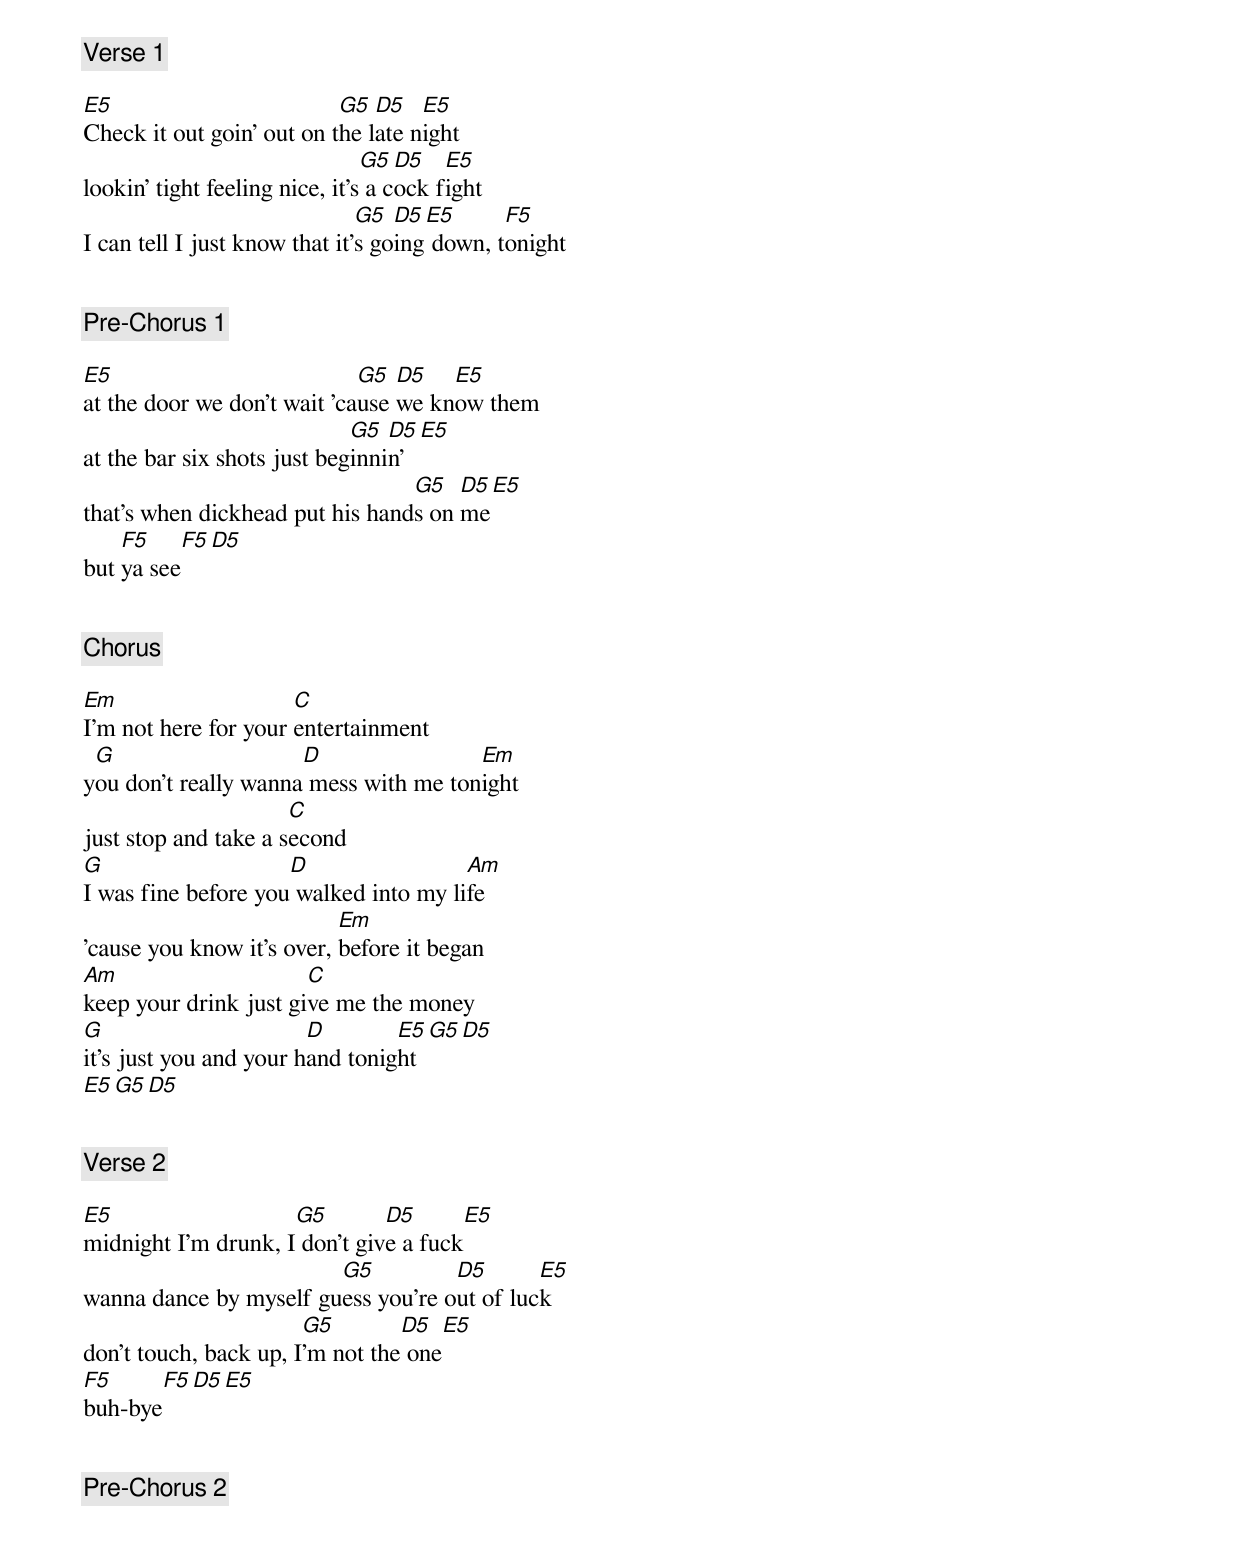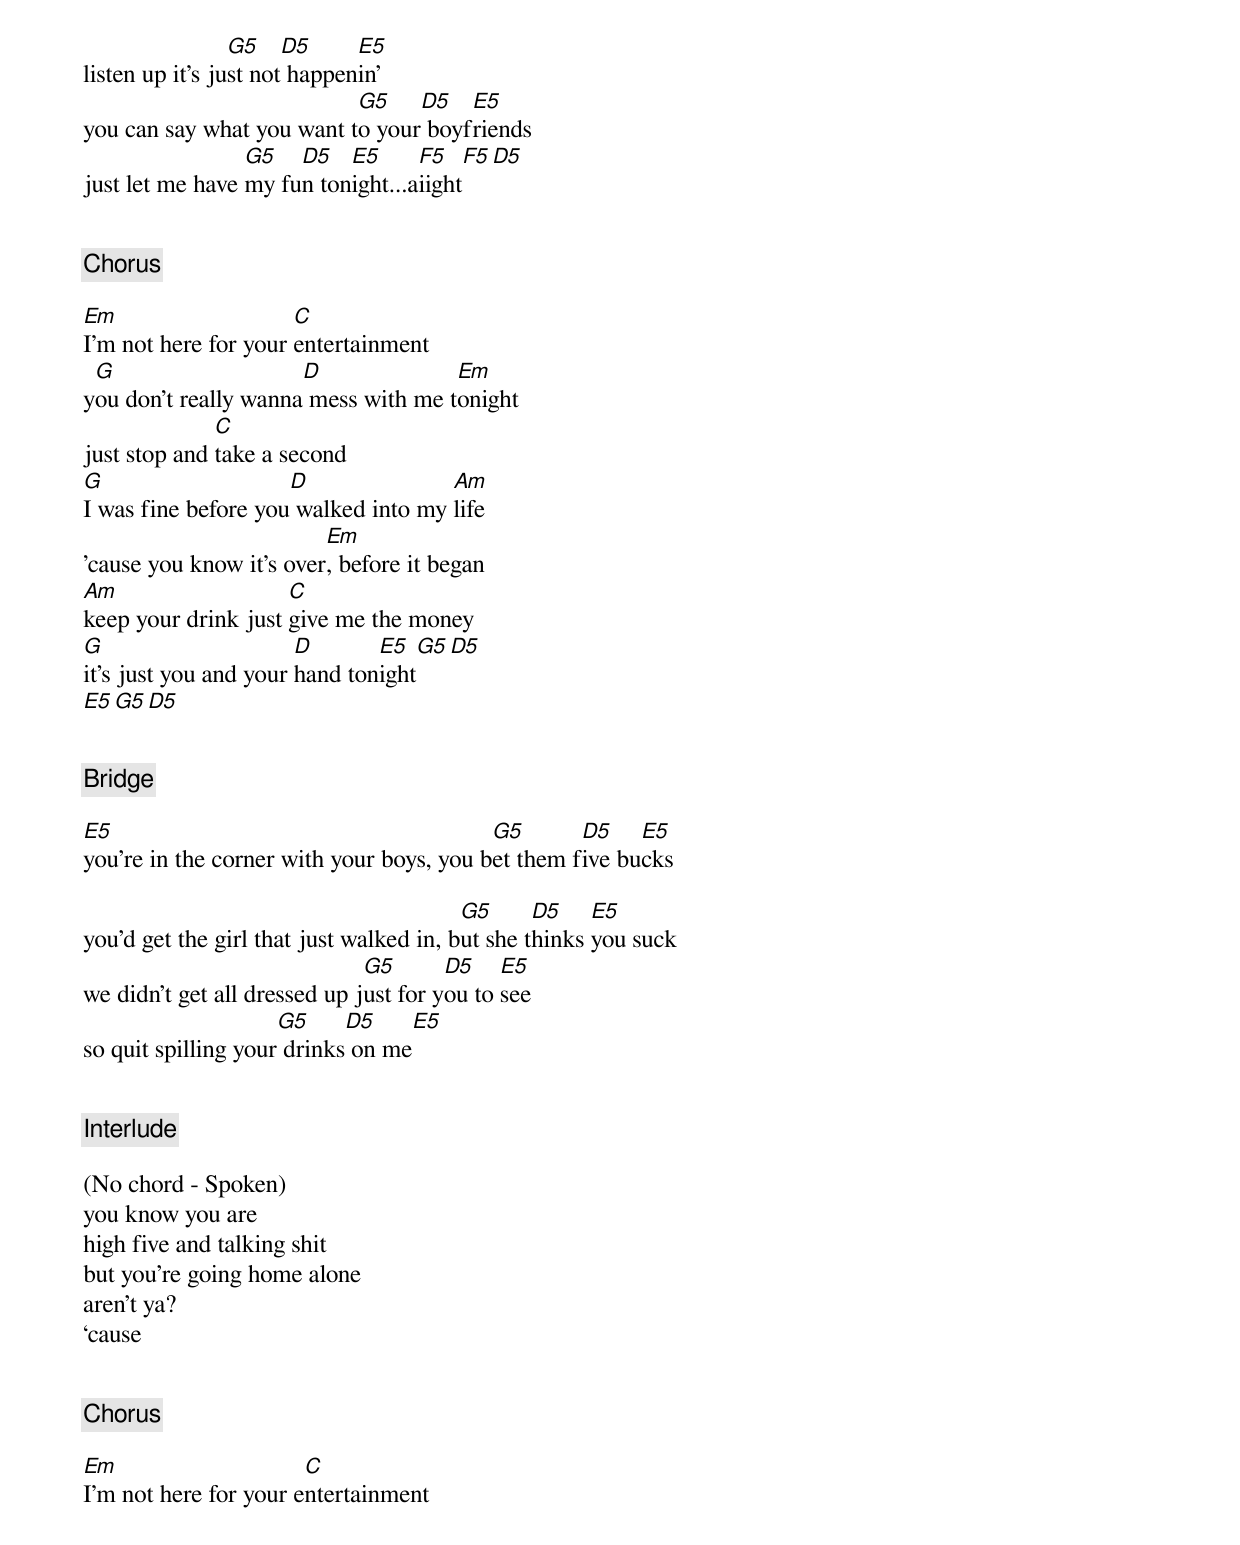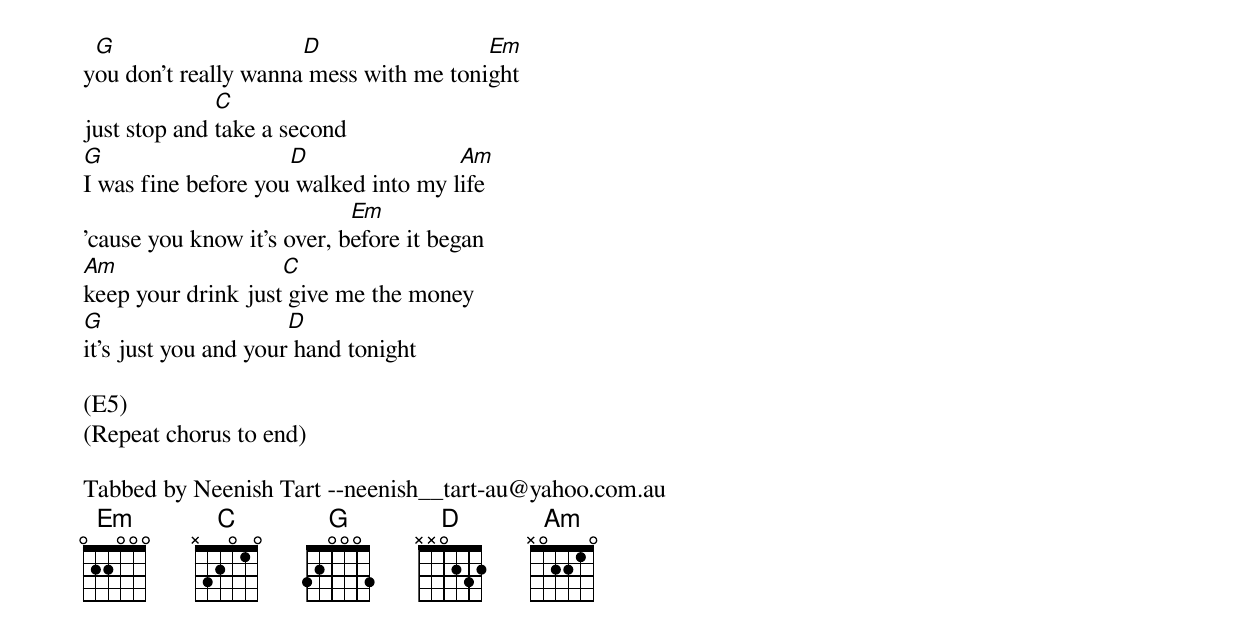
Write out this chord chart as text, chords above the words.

[Verse 1]

E5                         G5  D5   E5
Check it out goin' out on the late night
                                G5  D5   E5
lookin' tight feeling nice, it's a cock fight
                               G5  D5 E5      F5
I can tell I just know that it's going down, tonight


[Pre-Chorus 1]

E5                           G5  D5   E5
at the door we don't wait 'cause we know them
                             G5  D5   E5
at the bar six shots just beginnin'
                                 G5   D5  E5
that's when dickhead put his hands on me
    F5     F5 D5
but ya see


[Chorus]

Em                    C
I'm not here for your entertainment
 G                    D                Em
you don't really wanna mess with me tonight
                      C
just stop and take a second
G                    D                 Am
I was fine before you walked into my life
                           Em
'cause you know it's over, before it began
Am                     C
keep your drink just give me the money
G                       D        E5   G5  D5
it's just you and your hand tonight
E5      G5 D5


[Verse 2]

E5                   G5        D5      E5
midnight I'm drunk, I don't give a fuck
                        G5          D5       E5
wanna dance by myself guess you're out of luck
                       G5        D5  E5
don't touch, back up, I'm not the one
F5       F5 D5 E5
buh-bye


[Pre-Chorus 2]

                 G5    D5     E5
listen up it's just not happenin'
                           G5    D5   E5
you can say what you want to your boyfriends
                 G5   D5   E5      F5   F5 D5
just let me have my fun tonight...aiight


[Chorus]

Em                    C
I'm not here for your entertainment
 G                    D              Em
you don't really wanna mess with me tonight
              C
just stop and take a second
G                    D               Am
I was fine before you walked into my life
                         Em
'cause you know it's over, before it began
Am                   C
keep your drink just give me the money
G                      D       E5   G5  D5
it's just you and your hand tonight
E5      G5 D5


[Bridge]

E5                                        G5       D5    E5
you're in the corner with your boys, you bet them five bucks

                                         G5      D5    E5
you'd get the girl that just walked in, but she thinks you suck
                              G5       D5    E5
we didn't get all dressed up just for you to see
                     G5     D5    E5
so quit spilling your drinks on me


[Interlude]

(No chord - Spoken)
you know you are
high five and talking shit
but you’re going home alone
aren't ya?
‘cause


[Chorus]

Em                     C
I'm not here for your entertainment
 G                    D                 Em
you don't really wanna mess with me tonight
              C
just stop and take a second
G                    D                Am
I was fine before you walked into my life
                            Em
'cause you know it's over, before it began
Am                  C
keep your drink just give me the money
G                     D
it's just you and your hand tonight

(E5)
(Repeat chorus to end)

Tabbed by Neenish Tart --neenish__tart-au@yahoo.com.au
